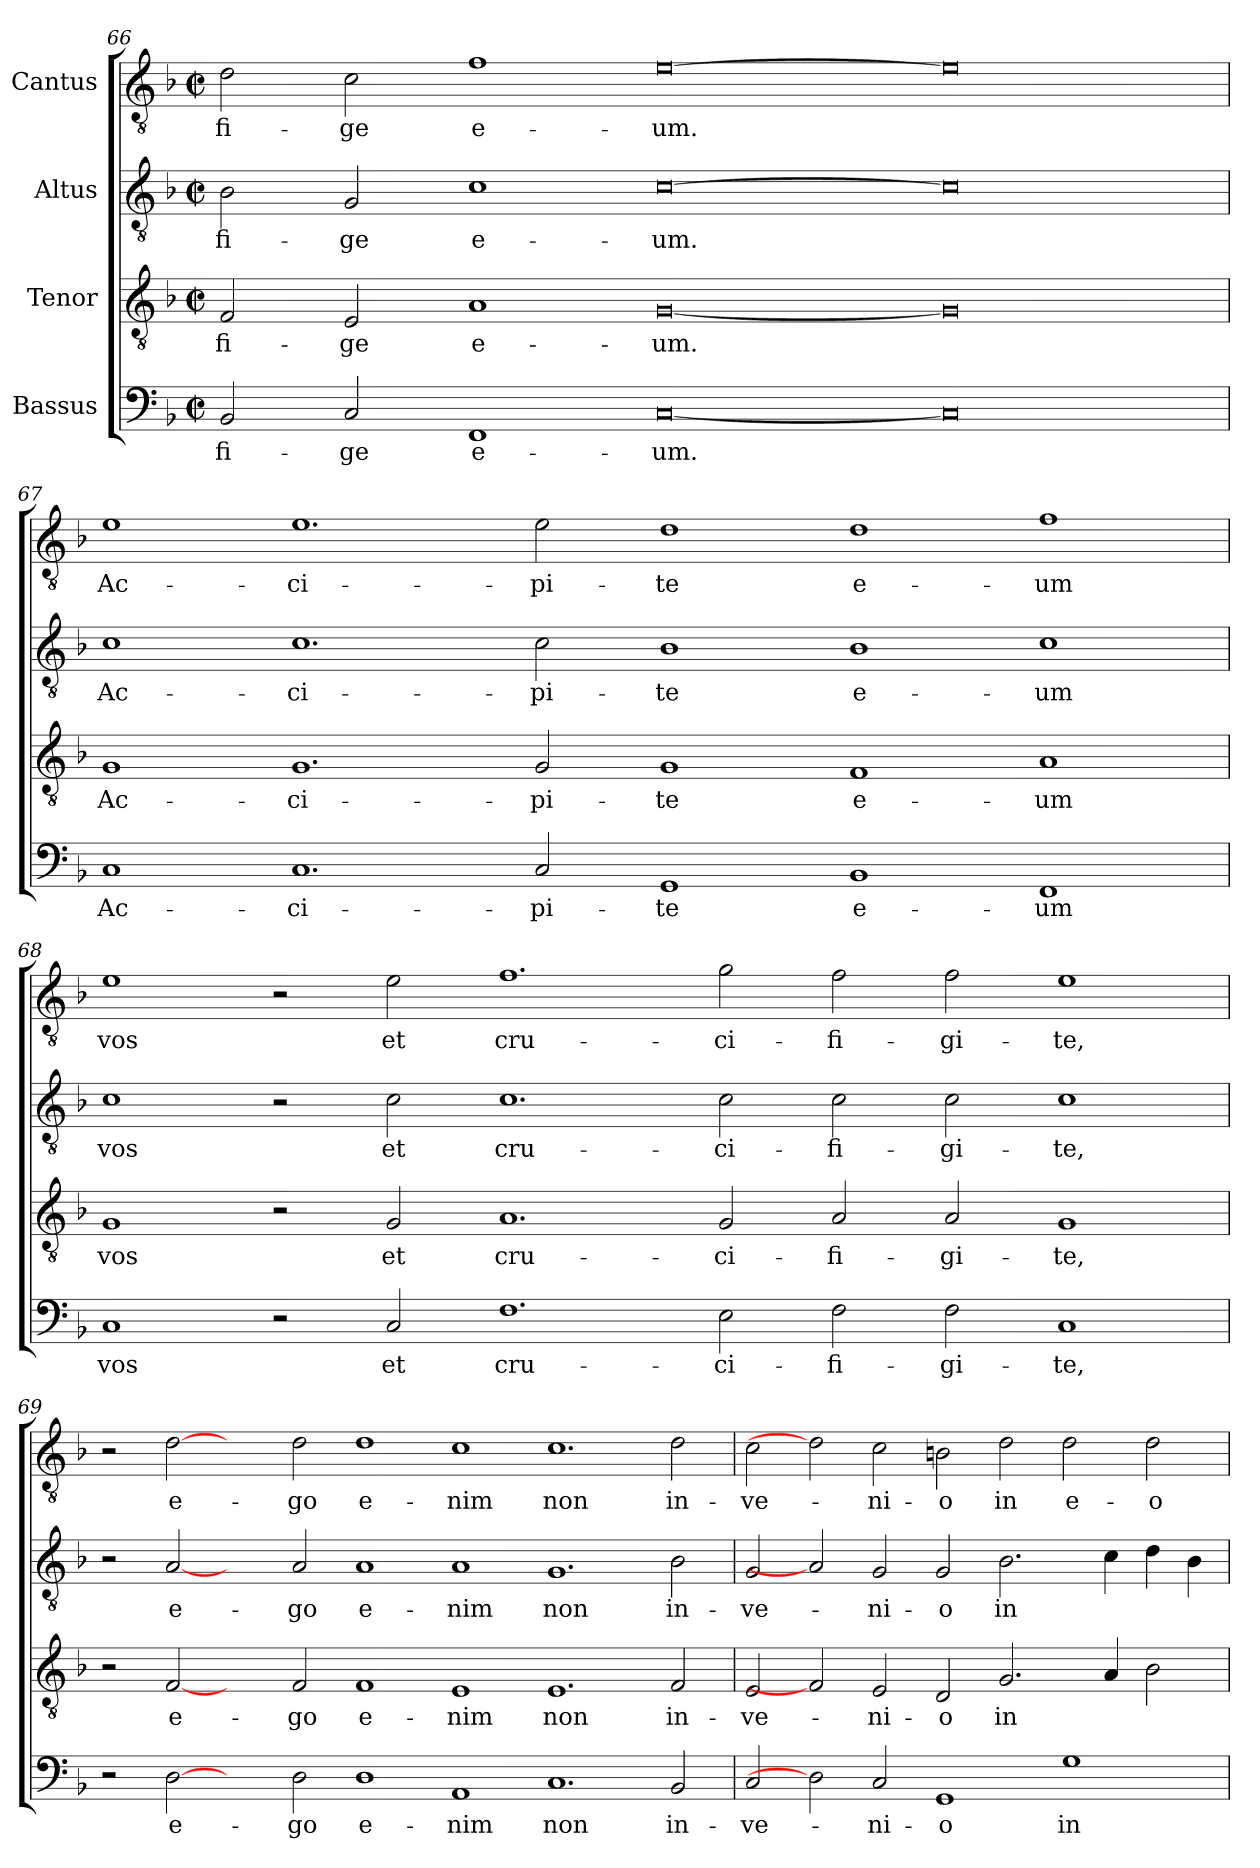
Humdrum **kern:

**kern	**text	**kern	**text	**kern	**text	**kern	**text
*part4	*part4	*part3	*part3	*part2	*part2	*part1	*part1
*staff4	*staff4	*staff3	*staff3	*staff2	*staff2	*staff1	*staff1
*I"Bassus	*	*I"Tenor	*	*I"Altus	*	*I"Cantus	*
*clefF4	*	*clefGv2	*	*clefGv2	*	*clefGv2	*
*k[b-]	*	*k[b-]	*	*k[b-]	*	*k[b-]	*
*F:	*	*F:	*	*F:	*	*F:	*
*M2/2	*	*M2/2	*	*M2/2	*	*M2/2	*
*met(c|)	*	*met(c|)	*	*met(c|)	*	*met(c|)	*
=66	=66	=66	=66	=66	=66	=66	=66
!	!LO:LY:b	!	!LO:LY:b	!	!LO:LY:b	!	!LO:LY:b
2BB-/	-fi-	2F/	-fi-	2B-\	-fi-	2d\	-fi-
!	!LO:LY:b	!	!LO:LY:b	!	!LO:LY:b	!	!LO:LY:b
2C/	-ge	2E/	-ge	2G/	-ge	2c\	-ge
!	!LO:LY:b	!	!LO:LY:b	!	!LO:LY:b	!	!LO:LY:b
1FF	e-	1A	e-	1c	e-	1f	e-
!	!LO:LY:b	!	!LO:LY:b	!	!LO:LY:b	!	!LO:LY:b
[0C	-um.	[0G	-um.	[0c	-um.	[0e	-um.
0C]	.	0G]	.	0c]	.	0e]	.
=67	=67	=67	=67	=67	=67	=67	=67
!	!LO:LY:b	!	!LO:LY:b	!	!LO:LY:b	!	!LO:LY:b
1C	Ac-	1G	Ac-	1c	Ac-	1e	Ac-
!	!LO:LY:b	!	!LO:LY:b	!	!LO:LY:b	!	!LO:LY:b
1.C	-ci-	1.G	-ci-	1.c	-ci-	1.e	-ci-
!	!LO:LY:b	!	!LO:LY:b	!	!LO:LY:b	!	!LO:LY:b
2C/	-pi-	2G/	-pi-	2c\	-pi-	2e\	-pi-
!	!LO:LY:b	!	!LO:LY:b	!	!LO:LY:b	!	!LO:LY:b
1GG	-te	1G	-te	1B-	-te	1d	-te
!	!LO:LY:b	!	!LO:LY:b	!	!LO:LY:b	!	!LO:LY:b
1BB-	e-	1F	e-	1B-	e-	1d	e-
!	!LO:LY:b	!	!LO:LY:b	!	!LO:LY:b	!	!LO:LY:b
1FF	-um	1A	-um	1c	-um	1f	-um
!!LO:LB:g=z
=68	=68	=68	=68	=68	=68	=68	=68
!	!LO:LY:b	!	!LO:LY:b	!	!LO:LY:b	!	!LO:LY:b
1C	vos	1G	vos	1c	vos	1e	vos
2r	.	2r	.	2r	.	2r	.
!	!LO:LY:b	!	!LO:LY:b	!	!LO:LY:b	!	!LO:LY:b
2C/	et	2G/	et	2c\	et	2e\	et
!	!LO:LY:b	!	!LO:LY:b	!	!LO:LY:b	!	!LO:LY:b
1.F	cru-	1.A	cru-	1.c	cru-	1.f	cru-
!	!LO:LY:b	!	!LO:LY:b	!	!LO:LY:b	!	!LO:LY:b
2E\	-ci-	2G/	-ci-	2c\	-ci-	2g\	-ci-
!	!LO:LY:b	!	!LO:LY:b	!	!LO:LY:b	!	!LO:LY:b
2F\	-fi-	2A/	-fi-	2c\	-fi-	2f\	-fi-
!	!LO:LY:b	!	!LO:LY:b	!	!LO:LY:b	!	!LO:LY:b
2F\	-gi-	2A/	-gi-	2c\	-gi-	2f\	-gi-
!	!LO:LY:b	!	!LO:LY:b	!	!LO:LY:b	!	!LO:LY:b
1C	-te,	1G	-te,	1c	-te,	1e	-te,
=69	=69	=69	=69	=69	=69	=69	=69
2r	.	2r	.	2r	.	2r	.
!	!LO:LY:b	!	!LO:LY:b	!	!LO:LY:b	!	!LO:LY:b
[2D	e-	[2F	e-	[2A	e-	[2d	e-
2ryy	.	2ryy	.	2ryy	.	2ryy	.
!	!LO:LY:b	!	!LO:LY:b	!	!LO:LY:b	!	!LO:LY:b
2D\	-go	2F/	-go	2A/	-go	2d\	-go
!	!LO:LY:b	!	!LO:LY:b	!	!LO:LY:b	!	!LO:LY:b
1D	e-	1F	e-	1A	e-	1d	e-
!	!LO:LY:b	!	!LO:LY:b	!	!LO:LY:b	!	!LO:LY:b
1AA	-nim	1E	-nim	1A	-nim	1c	-nim
!	!LO:LY:b	!	!LO:LY:b	!	!LO:LY:b	!	!LO:LY:b
1.C	non	1.E	non	1.G	non	1.c	non
!	!LO:LY:b	!	!LO:LY:b	!	!LO:LY:b	!	!LO:LY:b
2BB-/	in-	2F/	in-	2B-\	in-	2d\	in-
=70	=70	=70	=70	=70	=70	=70	=70
!	!LO:LY:b	!	!LO:LY:b	!	!LO:LY:b	!	!LO:LY:b
2C/	-ve-	2E/	-ve-	2G/	-ve-	2c\	-ve-
2D]	.	2F]	.	2A]	.	2d]	.
!	!LO:LY:b	!	!LO:LY:b	!	!LO:LY:b	!	!LO:LY:b
2C/	-ni-	2E/	-ni-	2G/	-ni-	2c\	-ni-
!	!LO:LY:b	!	!LO:LY:b	!	!LO:LY:b	!	!LO:LY:b
1GG	-o	2D/	-o	2G/	-o	2Bn\	-o
!	!	!	!LO:LY:b	!	!LO:LY:b	!	!LO:LY:b
.	.	2.G/	in	2.B-\	in	2d\	in
!	!LO:LY:b	!	!	!	!	!	!LO:LY:b
1G	in	.	.	.	.	2d\	e-
.	.	4A/	.	4c\	.	.	.
!	!	!	!	!	!	!	!LO:LY:b
.	.	2B-\	.	4d\	.	2d\	-o
.	.	.	.	4B-\	.	.	.
=	=	=	=	=	=	=	=
*-	*-	*-	*-	*-	*-	*-	*-
